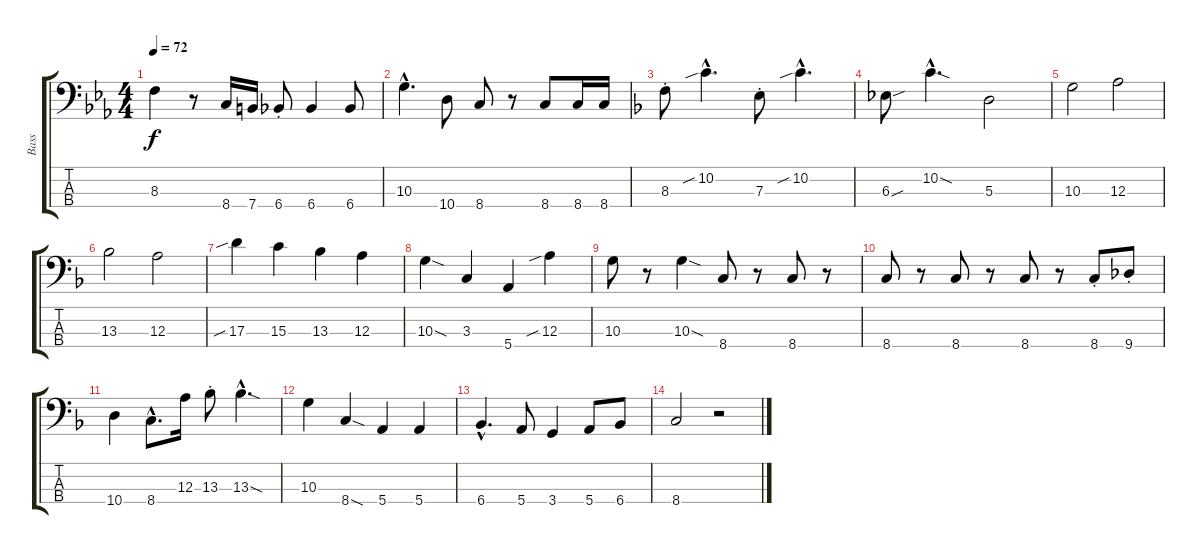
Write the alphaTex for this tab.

\track ("Bass" "Bass") {instrument electricbassfinger}
\staff {score tabs}
\tuning (G2 D2 A1 E1) {hide}
\ts (4 4)
\tempo 72
\clef f4
\ks eb
8.3.4{dy f} r.8 8.4.16 7.4.16 6.4{st}.8 6.4.4 6.4.8 |
10.3{hac}.4{d} 10.4.8 8.4.8 r.8 8.4.8 8.4.16 8.4.16 |
\ks f
8.3{st}.8 10.2{sib hac}.4{d} 7.3{st}.8 10.2{sib hac}.4{d} |
6.3{sou}.8 10.2{sod hac}.4{d} 5.3.2 |
10.3.2 12.3.2 |
13.3.2 12.3.2 |
17.3{sib}.4 15.3.4 13.3.4 12.3.4 |
10.3{sod}.4 3.3.4 5.4.4 12.3{sib}.4 |
10.3.8 r.8 10.3{sod}.4 8.4.8 r.8 8.4.8 r.8 |
8.4.8 r.8 8.4.8 r.8 8.4.8 r.8 8.4{st}.8 9.4{st}.8 |
10.4.4 8.4{hac}.8{d} 12.3.16 13.3{st}.8 13.3{sod hac}.4{d} |
10.3.4 8.4{sod}.4 5.4.4 5.4.4 |
6.4{hac}.4{d} 5.4.8 3.4.4 5.4.8 6.4.8 |
8.4.2 r.2
